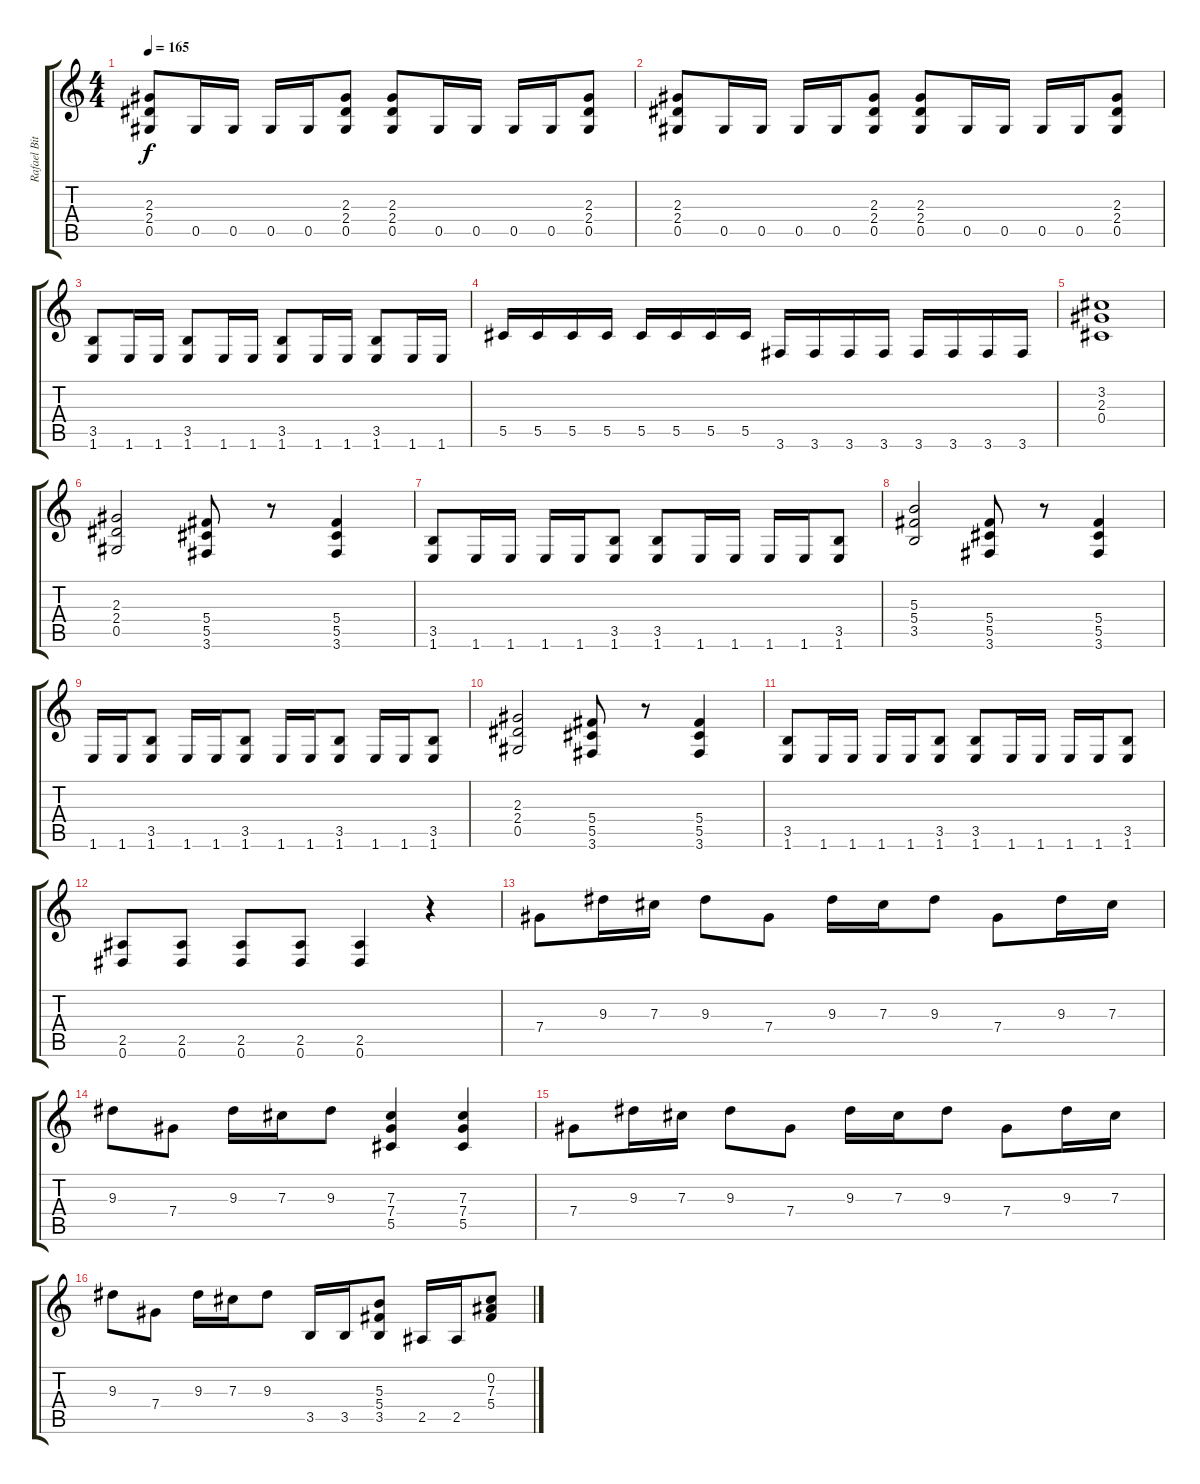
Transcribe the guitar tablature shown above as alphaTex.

\track ("Rafael Bittencourt" "Rafael Bit") {instrument distortionguitar}
\staff {score tabs}
\tuning (Eb4 Bb3 Gb3 Db3 Ab2 Eb2) {hide}
\ts (4 4)
\tempo 165
\clef g2
\ks c
(2.3 2.4 0.5).8{dy f} 0.5.16 0.5.16 0.5.16 0.5.16 (2.3 2.4 0.5).8 (2.3 2.4 0.5).8 0.5.16 0.5.16 0.5.16 0.5.16 (2.3 2.4 0.5).8 |
(2.3 2.4 0.5).8 0.5.16 0.5.16 0.5.16 0.5.16 (2.3 2.4 0.5).8 (2.3 2.4 0.5).8 0.5.16 0.5.16 0.5.16 0.5.16 (2.3 2.4 0.5).8 |
(3.5 1.6).8 1.6.16 1.6.16 (3.5 1.6).8 1.6.16 1.6.16 (3.5 1.6).8 1.6.16 1.6.16 (3.5 1.6).8 1.6.16 1.6.16 |
5.5.16 5.5.16 5.5.16 5.5.16 5.5.16 5.5.16 5.5.16 5.5.16 3.6.16 3.6.16 3.6.16 3.6.16 3.6.16 3.6.16 3.6.16 3.6.16 |
(3.2 2.3 0.4).1 |
(2.3 2.4 0.5).2 (5.4 5.5 3.6).8 r.8 (5.4 5.5 3.6).4 |
(3.5 1.6).8 1.6.16 1.6.16 1.6.16 1.6.16 (3.5 1.6).8 (3.5 1.6).8 1.6.16 1.6.16 1.6.16 1.6.16 (3.5 1.6).8 |
(5.3 5.4 3.5).2 (5.4 5.5 3.6).8 r.8 (5.4 5.5 3.6).4 |
1.6.16 1.6.16 (3.5 1.6).8 1.6.16 1.6.16 (3.5 1.6).8 1.6.16 1.6.16 (3.5 1.6).8 1.6.16 1.6.16 (3.5 1.6).8 |
(2.3 2.4 0.5).2 (5.4 5.5 3.6).8 r.8 (5.4 5.5 3.6).4 |
(3.5 1.6).8 1.6.16 1.6.16 1.6.16 1.6.16 (3.5 1.6).8 (3.5 1.6).8 1.6.16 1.6.16 1.6.16 1.6.16 (3.5 1.6).8 |
(2.5 0.6).8 (2.5 0.6).8 (2.5 0.6).8 (2.5 0.6).8 (2.5 0.6).4 r.4 |
7.4.8 9.3.16 7.3.16 9.3.8 7.4.8 9.3.16 7.3.16 9.3.8 7.4.8 9.3.16 7.3.16 |
9.3.8 7.4.8 9.3.16 7.3.16 9.3.8 (7.3 7.4 5.5).4 (7.3 7.4 5.5).4 |
7.4.8 9.3.16 7.3.16 9.3.8 7.4.8 9.3.16 7.3.16 9.3.8 7.4.8 9.3.16 7.3.16 |
9.3.8 7.4.8 9.3.16 7.3.16 9.3.8 3.5.16 3.5.16 (5.3 5.4 3.5).8 2.5.16 2.5.16 (0.2 7.3 5.4).8
